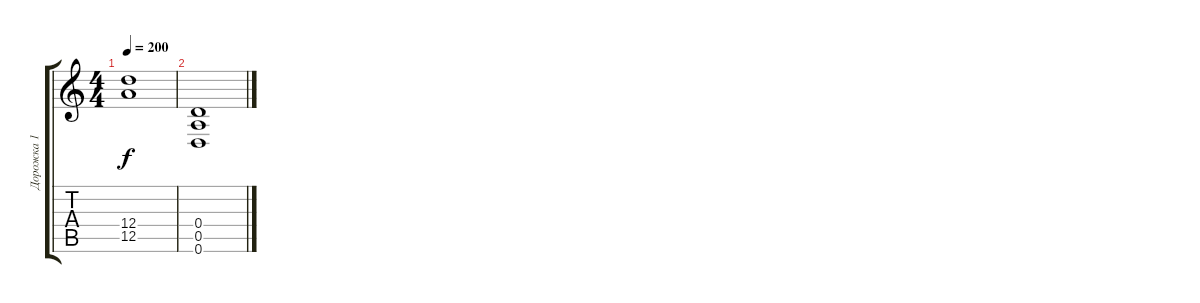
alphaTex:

\track ("Дорожка 1" "Дорожка 1") {instrument distortionguitar}
\staff {score tabs}
\tuning (E4 B3 G3 D3 A2 D2) {hide}
\ts (4 4)
\tempo 200
\clef g2
\ks c
(12.4{t} 12.5{t}).1{dy f} |
(0.4 0.5 0.6).1
